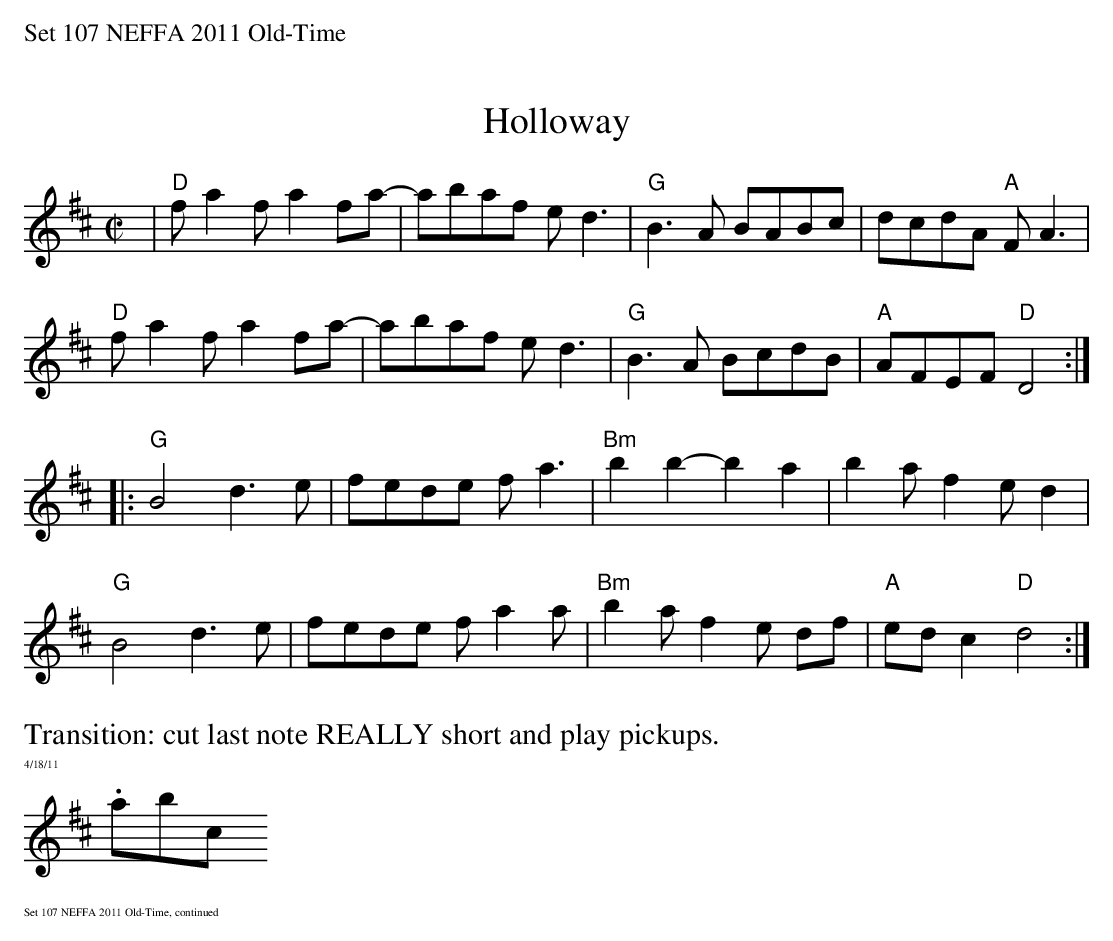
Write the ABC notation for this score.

X:1
T:Holloway
M:C|
L:1/8
K:D
|"D"fa2f a2fa-|abaf ed3|"G"B3A BABc |dcdA "A"FA3|
"D"fa2f a2fa-|abaf ed3|"G"B3A BcdB |"A"AFEF "D"D4:|
|:"G"B4 d3e|fede fa3|"Bm"b2 b2- b2a2|b2a f2ed2|
"G"B4 d3e|fede fa2a|"Bm"b2a f2e df|"A"ed c2 "D"d4:|]
%%text Transition: cut last note REALLY short and play pickups.
%%textfont Times-Roman 6.0
%%text 4/18/11
.abc
